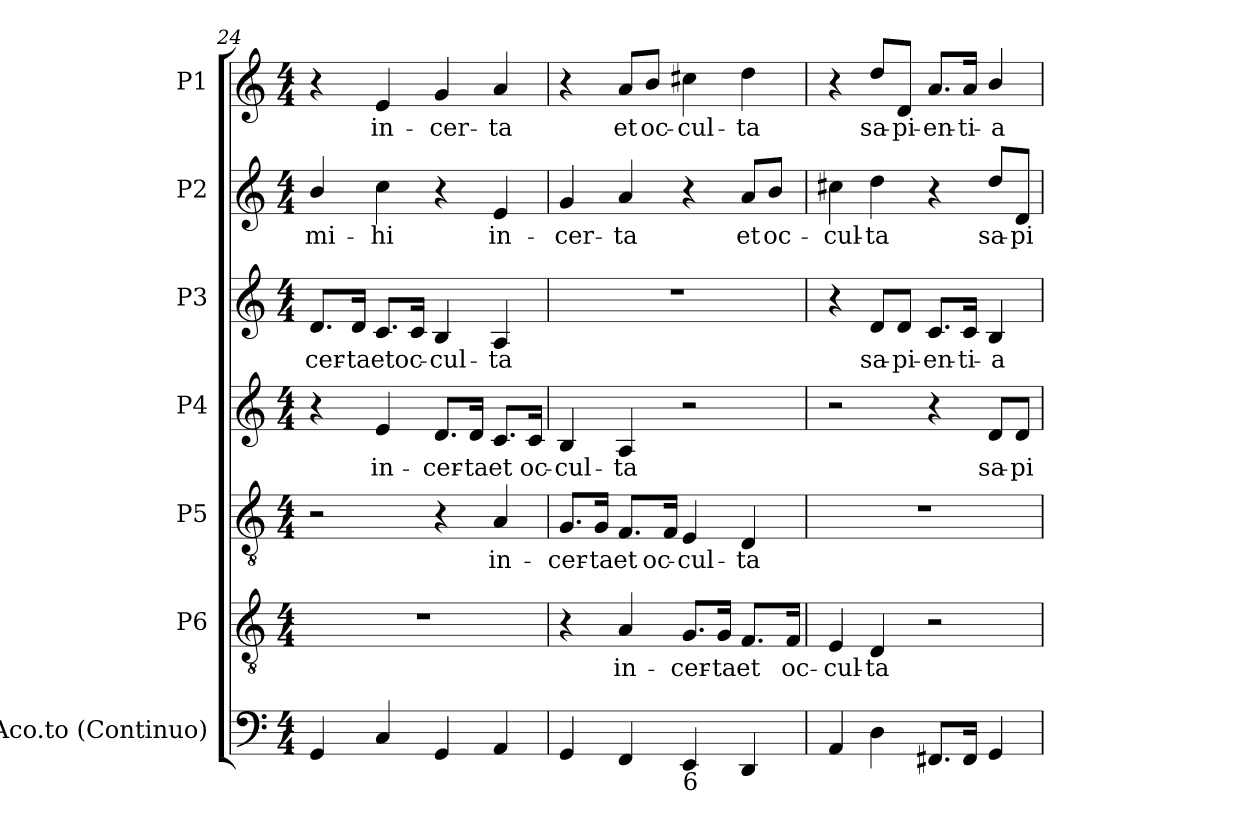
**kern	**kern	**text	**kern	**text	**kern	**text	**kern	**text	**kern	**text	**kern	**text
*part7	*part6	*part6	*part5	*part5	*part4	*part4	*part3	*part3	*part2	*part2	*part1	*part1
*staff7	*staff6	*staff6	*staff5	*staff5	*staff4	*staff4	*staff3	*staff3	*staff2	*staff2	*staff1	*staff1
*I"Aco.to (Continuo)	*I"P6	*	*I"P5	*	*I"P4	*	*I"P3	*	*I"P2	*	*I"P1	*
*I'Cont.	*	*	*	*	*	*	*	*	*	*	*	*
*clefF4	*clefGv2	*	*clefGv2	*	*clefG2	*	*clefG2	*	*clefG2	*	*clefG2	*
*	*ITrd7c12	*	*ITrd7c12	*	*	*	*	*	*	*	*	*
*k[]	*k[]	*	*k[]	*	*k[]	*	*k[]	*	*k[]	*	*k[]	*
*C:	*C:	*	*C:	*	*C:	*	*C:	*	*C:	*	*C:	*
*M4/4	*M4/4	*	*M4/4	*	*M4/4	*	*M4/4	*	*M4/4	*	*M4/4	*
=24	=24	=24	=24	=24	=24	=24	=24	=24	=24	=24	=24	=24
!	!	!	!	!	!	!	!	!LO:LY:b:color=#000000	!	!	!	!
!	!	!	!	!	!	!	!	!	!	!LO:LY:b:color=#000000	!	!
4GGi/	1r	.	2r	.	4r	.	8.di/L	-cer-	4bi/	mi-	4r	.
!	!	!	!	!	!	!	!	!LO:LY:b:color=#000000	!	!	!	!
.	.	.	.	.	.	.	16di/Jk	-ta	.	.	.	.
!	!	!	!	!	!	!LO:LY:b:color=#000000	!	!	!	!	!	!
!	!	!	!	!	!	!	!	!LO:LY:b:color=#000000	!	!	!	!
!	!	!	!	!	!	!	!	!	!	!LO:LY:b:color=#000000	!	!
!	!	!	!	!	!	!	!	!	!	!	!	!LO:LY:b:color=#000000
4Ci/	.	.	.	.	4ei/	in-	8.ci/L	et	4cci\	-hi	4ei/	in-
!	!	!	!	!	!	!	!	!LO:LY:b:color=#000000	!	!	!	!
.	.	.	.	.	.	.	16ci/Jk	oc-	.	.	.	.
!	!	!	!	!	!	!LO:LY:b:color=#000000	!	!	!	!	!	!
!	!	!	!	!	!	!	!	!LO:LY:b:color=#000000	!	!	!	!
!	!	!	!	!	!	!	!	!	!	!	!	!LO:LY:b:color=#000000
4GGi/	.	.	4r	.	8.di/L	-cer-	4Bi/	-cul-	4r	.	4gi/	-cer-
!	!	!	!	!	!	!LO:LY:b:color=#000000	!	!	!	!	!	!
.	.	.	.	.	16di/Jk	-ta	.	.	.	.	.	.
!	!	!	!	!LO:LY:b:color=#000000	!	!	!	!	!	!	!	!
!	!	!	!	!	!	!LO:LY:b:color=#000000	!	!	!	!	!	!
!	!	!	!	!	!	!	!	!LO:LY:b:color=#000000	!	!	!	!
!	!	!	!	!	!	!	!	!	!	!LO:LY:b:color=#000000	!	!
!	!	!	!	!	!	!	!	!	!	!	!	!LO:LY:b:color=#000000
4AAi/	.	.	4AAi/	in-	8.ci/L	et	4Ai/	-ta	4ei/	in-	4ai/	-ta
!	!	!	!	!	!	!LO:LY:b:color=#000000	!	!	!	!	!	!
.	.	.	.	.	16ci/Jk	oc-	.	.	.	.	.	.
!!LO:LB:g=z
=25	=25	=25	=25	=25	=25	=25	=25	=25	=25	=25	=25	=25
!	!	!	!	!LO:LY:b:color=#000000	!	!	!	!	!	!	!	!
!	!	!	!	!	!	!LO:LY:b:color=#000000	!	!	!	!	!	!
!	!	!	!	!	!	!	!	!	!	!LO:LY:b:color=#000000	!	!
4GGi/	4r	.	8.GGi/L	-cer-	4Bi/	-cul-	1r	.	4gi/	-cer-	4r	.
!	!	!	!	!LO:LY:b:color=#000000	!	!	!	!	!	!	!	!
.	.	.	16GGi/Jk	-ta	.	.	.	.	.	.	.	.
!	!	!LO:LY:b:color=#000000	!	!	!	!	!	!	!	!	!	!
!	!	!	!	!LO:LY:b:color=#000000	!	!	!	!	!	!	!	!
!	!	!	!	!	!	!LO:LY:b:color=#000000	!	!	!	!	!	!
!	!	!	!	!	!	!	!	!	!	!LO:LY:b:color=#000000	!	!
!	!	!	!	!	!	!	!	!	!	!	!	!LO:LY:b:color=#000000
4FFi/	4AAi/	in-	8.FFi/L	et	4Ai/	-ta	.	.	4ai/	-ta	8ai/L	et
!	!	!	!	!	!	!	!	!	!	!	!	!LO:LY:b:color=#000000
.	.	.	.	.	.	.	.	.	.	.	8bi/J	oc-
!	!	!	!	!LO:LY:b:color=#000000	!	!	!	!	!	!	!	!
.	.	.	16FFi/Jk	oc-	.	.	.	.	.	.	.	.
!	!	!LO:LY:b:color=#000000	!	!	!	!	!	!	!	!	!	!
!	!	!	!	!LO:LY:b:color=#000000	!	!	!	!	!	!	!	!
!LO:TX:b:t=6	!	!	!	!	!	!	!	!	!	!	!	!
!	!	!	!	!	!	!	!	!	!	!	!	!LO:LY:b:color=#000000
4EEi/	8.GGi/L	-cer-	4EEi/	-cul-	2r	.	.	.	4r	.	4cc#Xi\	-cul-
!	!	!LO:LY:b:color=#000000	!	!	!	!	!	!	!	!	!	!
.	16GGi/Jk	-ta	.	.	.	.	.	.	.	.	.	.
!	!	!LO:LY:b:color=#000000	!	!	!	!	!	!	!	!	!	!
!	!	!	!	!LO:LY:b:color=#000000	!	!	!	!	!	!	!	!
!	!	!	!	!	!	!	!	!	!	!LO:LY:b:color=#000000	!	!
!	!	!	!	!	!	!	!	!	!	!	!	!LO:LY:b:color=#000000
4DDi/	8.FFi/L	et	4DDi/	-ta	.	.	.	.	8ai/L	et	4ddi\	-ta
!	!	!	!	!	!	!	!	!	!	!LO:LY:b:color=#000000	!	!
.	.	.	.	.	.	.	.	.	8bi/J	oc-	.	.
!	!	!LO:LY:b:color=#000000	!	!	!	!	!	!	!	!	!	!
.	16FFi/Jk	oc-	.	.	.	.	.	.	.	.	.	.
=26	=26	=26	=26	=26	=26	=26	=26	=26	=26	=26	=26	=26
!	!	!LO:LY:b:color=#000000	!	!	!	!	!	!	!	!	!	!
!	!	!	!	!	!	!	!	!	!	!LO:LY:b:color=#000000	!	!
4AAi/	4EEi/	-cul-	1r	.	2r	.	4r	.	4cc#Xi\	-cul-	4r	.
!	!	!LO:LY:b:color=#000000	!	!	!	!	!	!	!	!	!	!
!	!	!	!	!	!	!	!	!LO:LY:b:color=#000000	!	!	!	!
!	!	!	!	!	!	!	!	!	!	!LO:LY:b:color=#000000	!	!
!	!	!	!	!	!	!	!	!	!	!	!	!LO:LY:b:color=#000000
4Di\	4DDi/	-ta	.	.	.	.	8di/L	sa-	4ddi\	-ta	8ddi/L	sa-
!	!	!	!	!	!	!	!	!LO:LY:b:color=#000000	!	!	!	!
!	!	!	!	!	!	!	!	!	!	!	!	!LO:LY:b:color=#000000
.	.	.	.	.	.	.	8di/J	-pi-	.	.	8di/J	-pi-
!	!	!	!	!	!	!	!	!LO:LY:b:color=#000000	!	!	!	!
!	!	!	!	!	!	!	!	!	!	!	!	!LO:LY:b:color=#000000
8.FF#Xi/L	2r	.	.	.	4r	.	8.ci/L	-en-	4r	.	8.ai/L	-en-
!	!	!	!	!	!	!	!	!LO:LY:b:color=#000000	!	!	!	!
!	!	!	!	!	!	!	!	!	!	!	!	!LO:LY:b:color=#000000
16FF#i/Jk	.	.	.	.	.	.	16ci/Jk	-ti-	.	.	16ai/Jk	-ti-
!	!	!	!	!	!	!LO:LY:b:color=#000000	!	!	!	!	!	!
!	!	!	!	!	!	!	!	!LO:LY:b:color=#000000	!	!	!	!
!	!	!	!	!	!	!	!	!	!	!LO:LY:b:color=#000000	!	!
!	!	!	!	!	!	!	!	!	!	!	!	!LO:LY:b:color=#000000
4GGi/	.	.	.	.	8di/L	sa-	4Bi/	-a	8ddi/L	sa-	4bi/	-a
!	!	!	!	!	!	!LO:LY:b:color=#000000	!	!	!	!	!	!
!	!	!	!	!	!	!	!	!	!	!LO:LY:b:color=#000000	!	!
.	.	.	.	.	8di/J	-pi-	.	.	8di/J	-pi-	.	.
=	=	=	=	=	=	=	=	=	=	=	=	=
*-	*-	*-	*-	*-	*-	*-	*-	*-	*-	*-	*-	*-
